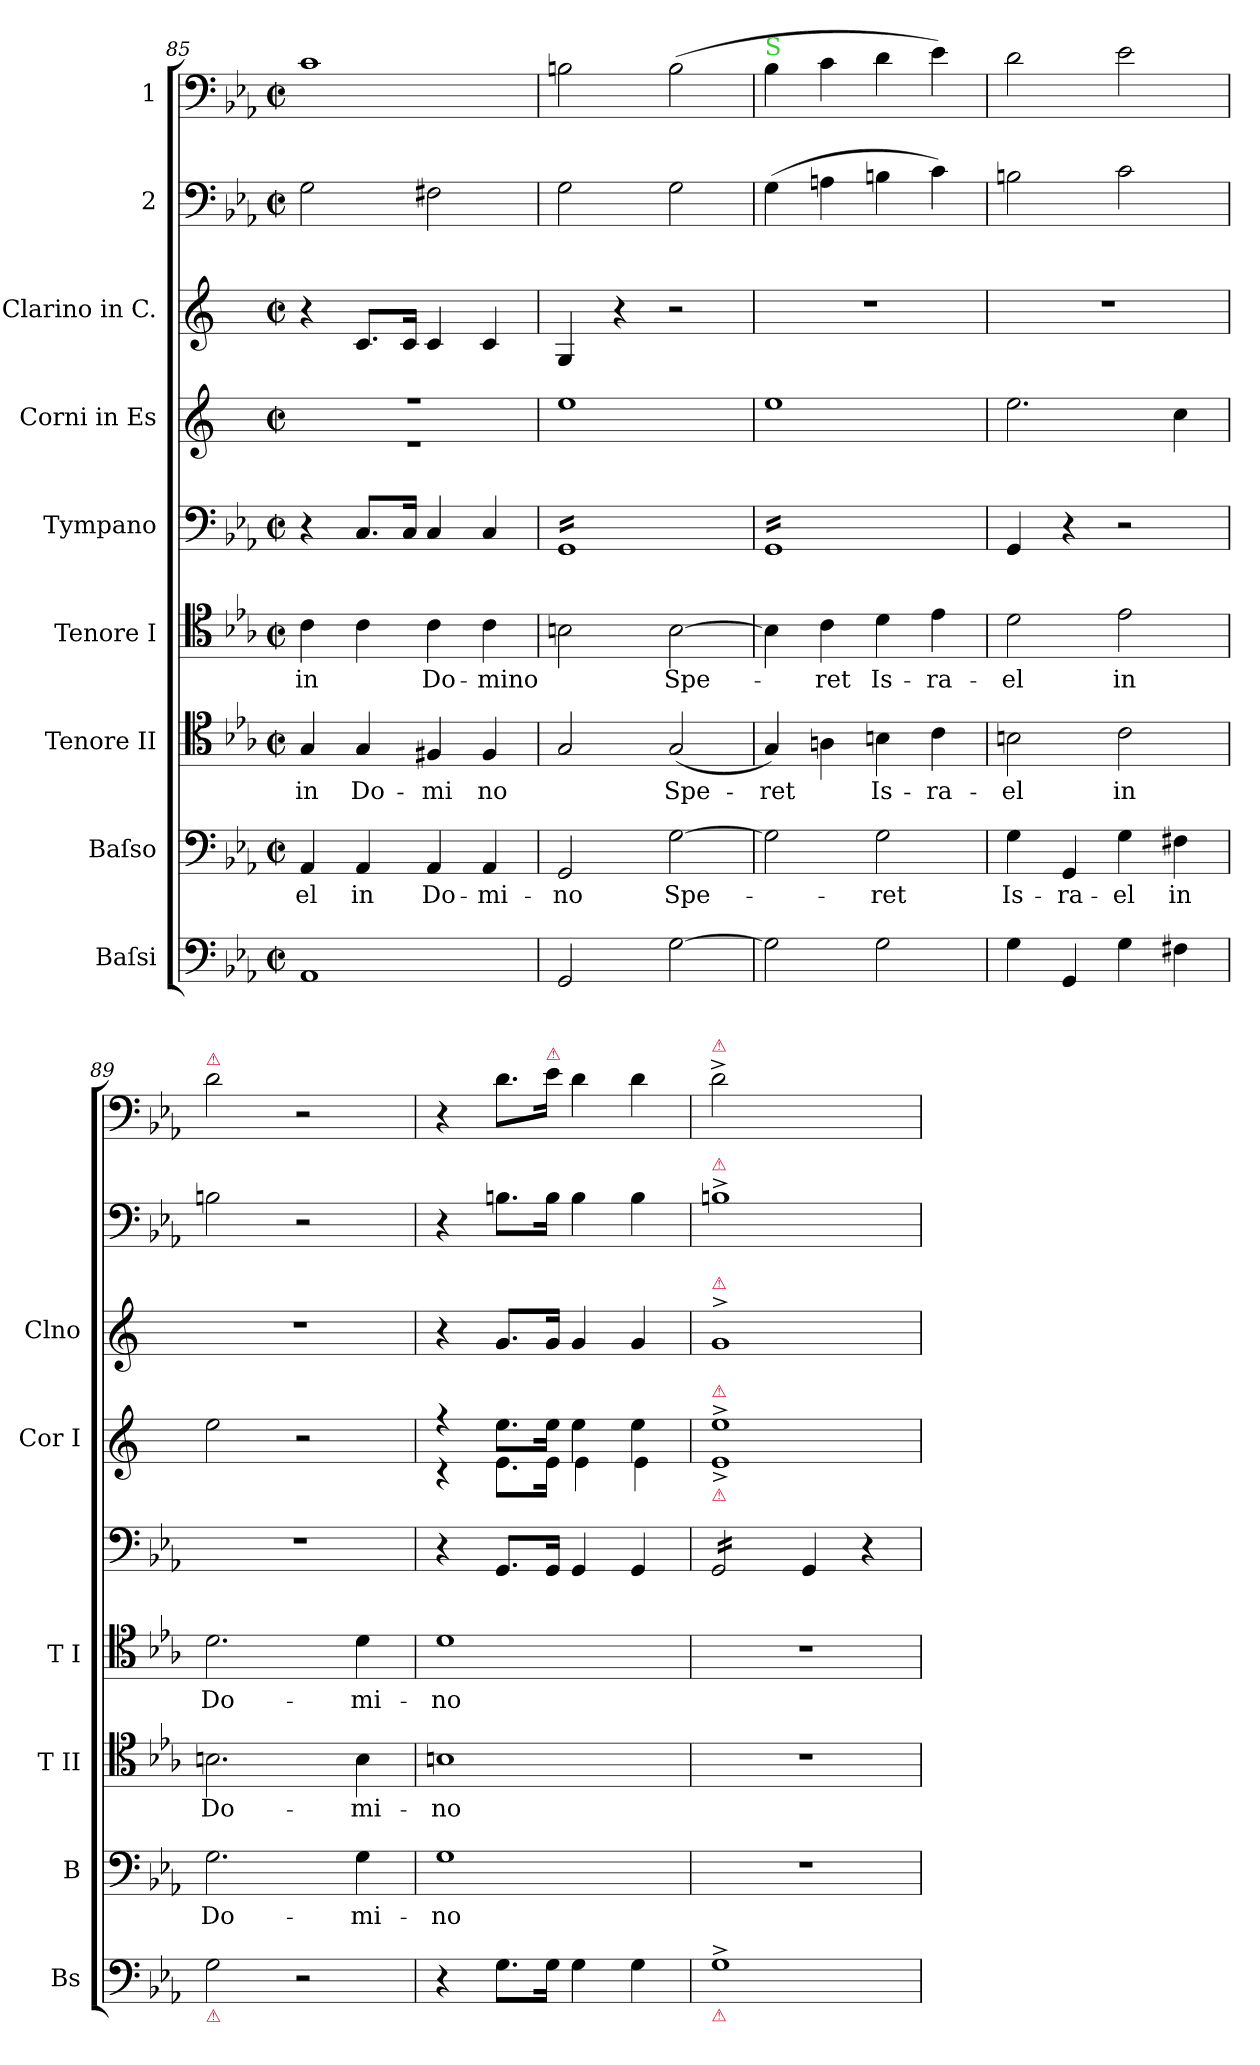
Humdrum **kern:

**kern	**kern	**text	**kern	**text	**kern	**text	**kern	**kern	**kern	**kern	**kern
*part9	*part8	*part8	*part7	*part7	*part6	*part6	*part5	*part4	*part3	*part2	*part1
*staff9	*staff8	*staff8	*staff7	*staff7	*staff6	*staff6	*staff5	*staff4	*staff3	*staff2	*staff1
*I"Baſsi	*I"Baſso	*	*I"Tenore II	*	*I"Tenore I	*	*I"Tympano	*I"Corni in Es	*I"Clarino in C.	*I"2	*I"1
*I'Bs	*I'B	*	*I'T II	*	*I'T I	*	*	*I'Cor I	*I'Clno	*	*
*clefF4	*clefF4	*	*clefC4	*	*clefC4	*	*clefF4	*clefG2	*clefG2	*clefF4	*clefF4
*	*	*	*	*	*	*	*	*ITrd5c9	*	*	*
*k[b-e-a-]	*k[b-e-a-]	*	*k[b-e-a-]	*	*k[b-e-a-]	*	*k[b-e-a-]	*k[b-e-a-]	*k[]	*k[b-e-a-]	*k[b-e-a-]
*E-:	*E-:	*	*E-:	*	*E-:	*	*E-:	*	*	*E-:	*E-:
*M2/2	*M2/2	*	*M2/2	*	*M2/2	*	*M2/2	*M2/2	*M2/2	*M2/2	*M2/2
*met(c|)	*met(c|)	*	*met(c|)	*	*met(c|)	*	*met(c|)	*met(c|)	*met(c|)	*met(c|)	*met(c|)
=85	=85	=85	=85	=85	=85	=85	=85	=85	=85	=85	=85
*	*	*	*	*	*	*	*	*^	*	*	*
1AA-/	4AA-/	-el	4G/	in	4c\	in	4r	1r	1r	4r	2G\	1c\
.	4AA-/	in	4G/	Do-	4c\	.	8.C/L	.	.	8.c/L	.	.
.	.	.	.	.	.	.	16C/Jk	.	.	16c/Jk	.	.
.	4AA-/	Do-	4F#X/	-mi	4c\	Do-	4C/	.	.	4c/	2F#X\	.
.	4AA-/	-mi-	4F#/	-no	4c\	-mino	4C/	.	.	4c/	.	.
*	*	*	*	*	*	*	*	*v	*v	*	*	*
=86	=86	=86	=86	=86	=86	=86	=86	=86	=86	=86	=86
*	*	*	*	*	*	*	*tremolo	*	*	*	*
2GG/	2GG/	-no	2G/	.	2Bn\	.	16GG/LL	1g/	4G/	2G\	2Bn\
.	.	.	.	.	.	.	16GG/	.	.	.	.
.	.	.	.	.	.	.	16GG/	.	.	.	.
.	.	.	.	.	.	.	16GG/	.	.	.	.
.	.	.	.	.	.	.	16GG/	.	4r	.	.
.	.	.	.	.	.	.	16GG/	.	.	.	.
.	.	.	.	.	.	.	16GG/	.	.	.	.
.	.	.	.	.	.	.	16GG/	.	.	.	.
[2G\	[2G\	Spe-	(<2G/	Spe-	[2B\	Spe-	16GG/	.	2r	2G\	(>2B\
.	.	.	.	.	.	.	16GG/	.	.	.	.
.	.	.	.	.	.	.	16GG/	.	.	.	.
.	.	.	.	.	.	.	16GG/	.	.	.	.
.	.	.	.	.	.	.	16GG/	.	.	.	.
.	.	.	.	.	.	.	16GG/	.	.	.	.
.	.	.	.	.	.	.	16GG/	.	.	.	.
.	.	.	.	.	.	.	16GG/JJ	.	.	.	.
=87	=87	=87	=87	=87	=87	=87	=87	=87	=87	=87	=87
!	!	!	!	!	!	!	!	!	!	!	!LO:TX:a:color=limegreen:t=S
2G\]	2G\]	.	4G/)	-ret	4B\]	.	16GG/LL	1g/	1r	(>4G\	4B-\
.	.	.	.	.	.	.	16GG/	.	.	.	.
.	.	.	.	.	.	.	16GG/	.	.	.	.
.	.	.	.	.	.	.	16GG/	.	.	.	.
.	.	.	4An\	.	4c\	-ret	16GG/	.	.	4An\	4c\
.	.	.	.	.	.	.	16GG/	.	.	.	.
.	.	.	.	.	.	.	16GG/	.	.	.	.
.	.	.	.	.	.	.	16GG/	.	.	.	.
2G\	2G\	-ret	4Bn\	Is-	4d\	Is-	16GG/	.	.	4Bn\	4d\
.	.	.	.	.	.	.	16GG/	.	.	.	.
.	.	.	.	.	.	.	16GG/	.	.	.	.
.	.	.	.	.	.	.	16GG/	.	.	.	.
.	.	.	4c\	-ra-	4e-\	-ra-	16GG/	.	.	4c\)	4e-\)
.	.	.	.	.	.	.	16GG/	.	.	.	.
.	.	.	.	.	.	.	16GG/	.	.	.	.
.	.	.	.	.	.	.	16GG/JJ	.	.	.	.
*	*	*	*	*	*	*	*Xtremolo	*	*	*	*
=88	=88	=88	=88	=88	=88	=88	=88	=88	=88	=88	=88
4G\	4G\	Is-	2Bn\	-el	2d\	-el	4GG/	2.g\	1r	2Bn\	2d\
4GG/	4GG/	-ra-	.	.	.	.	4r	.	.	.	.
4G\	4G\	-el	2c\	in	2e-\	in	2r	.	.	2c\	2e-\
4F#X\	4F#X\	in	.	.	.	.	.	4e-\	.	.	.
=89	=89	=89	=89	=89	=89	=89	=89	=89	=89	=89	=89
!	!	!	!	!	!	!	!	!	!	!	!LO:TX:a:color=crimson:t=⚠
!LO:TX:b:color=crimson:t=⚠	!	!	!	!	!	!	!	!	!	!	!
2G\	2.G\	Do-	2.Bn\	Do-	2.d\	Do-	1r	2g\	1r	2Bn\	2d\
2r	.	.	.	.	.	.	.	2r	.	2r	2r
.	4G\	-mi-	4B\	-mi-	4d\	-mi-	.	.	.	.	.
=90	=90	=90	=90	=90	=90	=90	=90	=90	=90	=90	=90
*	*	*	*	*	*	*	*	*^	*	*	*
4r	1G\	-no	1Bn\	-no	1d\	-no	4r	4r	4r	4r	4r	4r
8.G\L	.	.	.	.	.	.	8.GG/L	8.g\L	8.G\L	8.g/L	8.Bn\L	8.d\L
!	!	!	!	!	!	!	!	!	!	!	!	!LO:TX:a:color=crimson:t=⚠
16G\Jk	.	.	.	.	.	.	16GG/Jk	16g\Jk	16G\Jk	16g/Jk	16B\Jk	16e-\Jk
4G\	.	.	.	.	.	.	4GG/	4g\	4G\	4g/	4B\	4d\
4G\	.	.	.	.	.	.	4GG/	4g\	4G\	4g/	4B\	4d\
=91	=91	=91	=91	=91	=91	=91	=91	=91	=91	=91	=91	=91
!	!	!	!	!	!	!	!	!	!	!	!	!LO:TX:a:color=crimson:t=⚠
!	!	!	!	!	!	!	!	!	!	!	!LO:TX:a:color=crimson:t=⚠	!
!	!	!	!	!	!	!	!	!	!	!LO:TX:a:color=crimson:t=⚠	!	!
!	!	!	!	!	!	!	!	!LO:TX:b:color=crimson:t=⚠	!	!	!	!
!	!	!	!	!	!	!	!	!LO:TX:a:color=crimson:t=⚠	!	!	!	!
!LO:TX:b:color=crimson:t=⚠	!	!	!	!	!	!	!	!	!	!	!	!
*	*	*	*	*	*	*	*tremolo	*	*	*	*	*
1G^\	1r	.	1r	.	1r	.	16GG/LL	1g^/	1G^/	1g^\	1Bn^\	2d^\
.	.	.	.	.	.	.	16GG/	.	.	.	.	.
.	.	.	.	.	.	.	16GG/	.	.	.	.	.
.	.	.	.	.	.	.	16GG/	.	.	.	.	.
.	.	.	.	.	.	.	16GG/	.	.	.	.	.
.	.	.	.	.	.	.	16GG/	.	.	.	.	.
.	.	.	.	.	.	.	16GG/	.	.	.	.	.
.	.	.	.	.	.	.	16GG/JJ	.	.	.	.	.
*	*	*	*	*	*	*	*Xtremolo	*	*	*	*	*
.	.	.	.	.	.	.	4GG/	.	.	.	.	2ryy
.	.	.	.	.	.	.	4r	.	.	.	.	.
*	*	*	*	*	*	*	*	*v	*v	*	*	*
=	=	=	=	=	=	=	=	=	=	=	=
*-	*-	*-	*-	*-	*-	*-	*-	*-	*-	*-	*-
